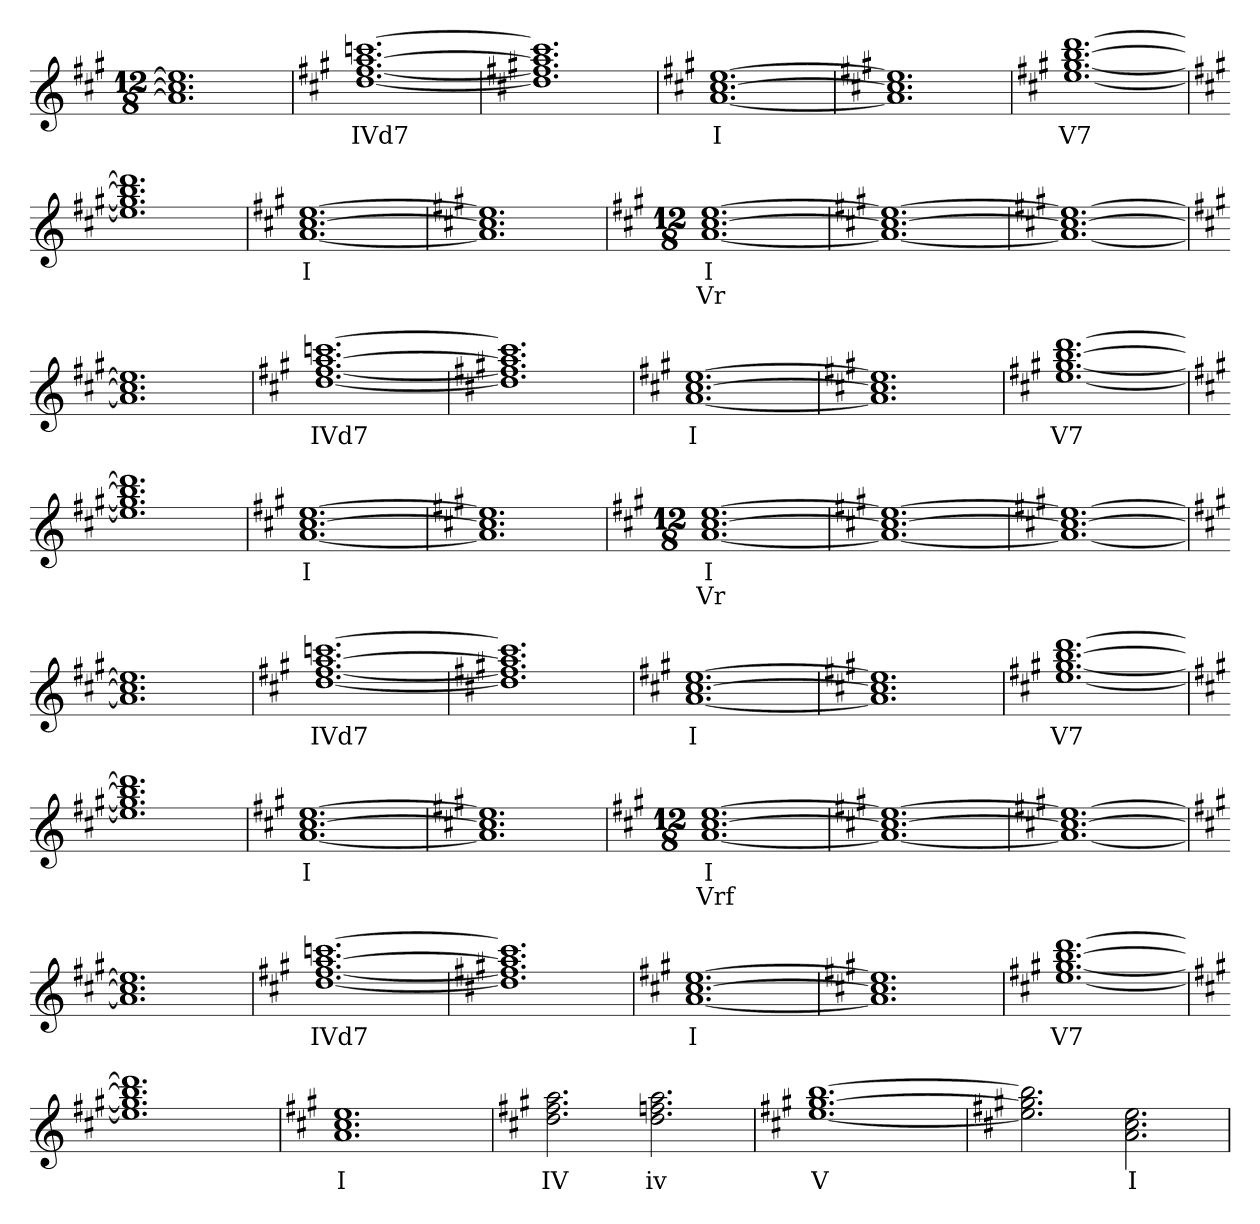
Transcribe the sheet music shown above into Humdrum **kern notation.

**kern	**text	**text
*part1	*part1	*part1
*staff1	*staff1	*staff1
*k[f#c#g#]	*	*
*A:	*	*
*M12/8	*	*
=	=	=
1.a] 1.cc#] 1.ee]	.	.
=	=	=
*k[f#c#g#]	*	*
*A:	*	*
[1.dd [1.ff# [1.aa [1.cccn	IVd7	.
=	=	=
*k[f#c#g#]	*	*
*A:	*	*
1.dd] 1.ff#] 1.aa] 1.cccn]	.	.
=	=	=
*k[f#c#g#]	*	*
*A:	*	*
[1.a [1.cc# [1.ee	I	.
=	=	=
*k[f#c#g#]	*	*
*A:	*	*
1.a] 1.cc#] 1.ee]	.	.
=	=	=
*k[f#c#g#]	*	*
*A:	*	*
[1.ee [1.gg# [1.bb [1.ddd	V7	.
=	=	=
*k[f#c#g#]	*	*
*A:	*	*
1.ee] 1.gg#] 1.bb] 1.ddd]	.	.
=	=	=
*k[f#c#g#]	*	*
*A:	*	*
[1.a [1.cc# [1.ee	I	.
=	=	=
*k[f#c#g#]	*	*
*A:	*	*
1.a] 1.cc#] 1.ee]	.	.
=	=	=
*k[f#c#g#]	*	*
*A:	*	*
*M12/8	*	*
[1.a [1.cc# [1.ee	I	Vr
=	=	=
*k[f#c#g#]	*	*
*A:	*	*
1.a_ 1.cc#_ 1.ee_	.	.
=	=	=
*k[f#c#g#]	*	*
*A:	*	*
1.a_ 1.cc#_ 1.ee_	.	.
=	=	=
*k[f#c#g#]	*	*
*A:	*	*
1.a] 1.cc#] 1.ee]	.	.
=	=	=
*k[f#c#g#]	*	*
*A:	*	*
[1.dd [1.ff# [1.aa [1.cccn	IVd7	.
=	=	=
*k[f#c#g#]	*	*
*A:	*	*
1.dd] 1.ff#] 1.aa] 1.cccn]	.	.
=	=	=
*k[f#c#g#]	*	*
*A:	*	*
[1.a [1.cc# [1.ee	I	.
=	=	=
*k[f#c#g#]	*	*
*A:	*	*
1.a] 1.cc#] 1.ee]	.	.
=	=	=
*k[f#c#g#]	*	*
*A:	*	*
[1.ee [1.gg# [1.bb [1.ddd	V7	.
=	=	=
*k[f#c#g#]	*	*
*A:	*	*
1.ee] 1.gg#] 1.bb] 1.ddd]	.	.
=	=	=
*k[f#c#g#]	*	*
*A:	*	*
[1.a [1.cc# [1.ee	I	.
=	=	=
*k[f#c#g#]	*	*
*A:	*	*
1.a] 1.cc#] 1.ee]	.	.
=	=	=
*k[f#c#g#]	*	*
*A:	*	*
*M12/8	*	*
[1.a [1.cc# [1.ee	I	Vr
=	=	=
*k[f#c#g#]	*	*
*A:	*	*
1.a_ 1.cc#_ 1.ee_	.	.
=	=	=
*k[f#c#g#]	*	*
*A:	*	*
1.a_ 1.cc#_ 1.ee_	.	.
=	=	=
*k[f#c#g#]	*	*
*A:	*	*
1.a] 1.cc#] 1.ee]	.	.
=	=	=
*k[f#c#g#]	*	*
*A:	*	*
[1.dd [1.ff# [1.aa [1.cccn	IVd7	.
=	=	=
*k[f#c#g#]	*	*
*A:	*	*
1.dd] 1.ff#] 1.aa] 1.cccn]	.	.
=	=	=
*k[f#c#g#]	*	*
*A:	*	*
[1.a [1.cc# [1.ee	I	.
=	=	=
*k[f#c#g#]	*	*
*A:	*	*
1.a] 1.cc#] 1.ee]	.	.
=	=	=
*k[f#c#g#]	*	*
*A:	*	*
[1.ee [1.gg# [1.bb [1.ddd	V7	.
=	=	=
*k[f#c#g#]	*	*
*A:	*	*
1.ee] 1.gg#] 1.bb] 1.ddd]	.	.
=	=	=
*k[f#c#g#]	*	*
*A:	*	*
[1.a [1.cc# [1.ee	I	.
=	=	=
*k[f#c#g#]	*	*
*A:	*	*
1.a] 1.cc#] 1.ee]	.	.
=	=	=
*k[f#c#g#]	*	*
*A:	*	*
*M12/8	*	*
[1.a [1.cc# [1.ee	I	Vrf
=	=	=
*k[f#c#g#]	*	*
*A:	*	*
1.a_ 1.cc#_ 1.ee_	.	.
=	=	=
*k[f#c#g#]	*	*
*A:	*	*
1.a_ 1.cc#_ 1.ee_	.	.
=	=	=
*k[f#c#g#]	*	*
*A:	*	*
1.a] 1.cc#] 1.ee]	.	.
=	=	=
*k[f#c#g#]	*	*
*A:	*	*
[1.dd [1.ff# [1.aa [1.cccn	IVd7	.
=	=	=
*k[f#c#g#]	*	*
*A:	*	*
1.dd] 1.ff#] 1.aa] 1.cccn]	.	.
=	=	=
*k[f#c#g#]	*	*
*A:	*	*
[1.a [1.cc# [1.ee	I	.
=	=	=
*k[f#c#g#]	*	*
*A:	*	*
1.a] 1.cc#] 1.ee]	.	.
=	=	=
*k[f#c#g#]	*	*
*A:	*	*
[1.ee [1.gg# [1.bb [1.ddd	V7	.
=	=	=
*k[f#c#g#]	*	*
*A:	*	*
1.ee] 1.gg#] 1.bb] 1.ddd]	.	.
=	=	=
*k[f#c#g#]	*	*
*A:	*	*
1.a 1.cc# 1.ee	I	.
=	=	=
*k[f#c#g#]	*	*
*A:	*	*
2.dd 2.ff# 2.aa	IV	.
2.dd 2.ffn 2.aa	iv	.
=	=	=
*k[f#c#g#]	*	*
*A:	*	*
[1.ee [1.gg# [1.bb	V	.
=	=	=
*k[f#c#g#]	*	*
*A:	*	*
2.ee] 2.gg#] 2.bb]	.	.
2.a 2.cc# 2.ee	I	.
=	=	=
*-	*-	*-
